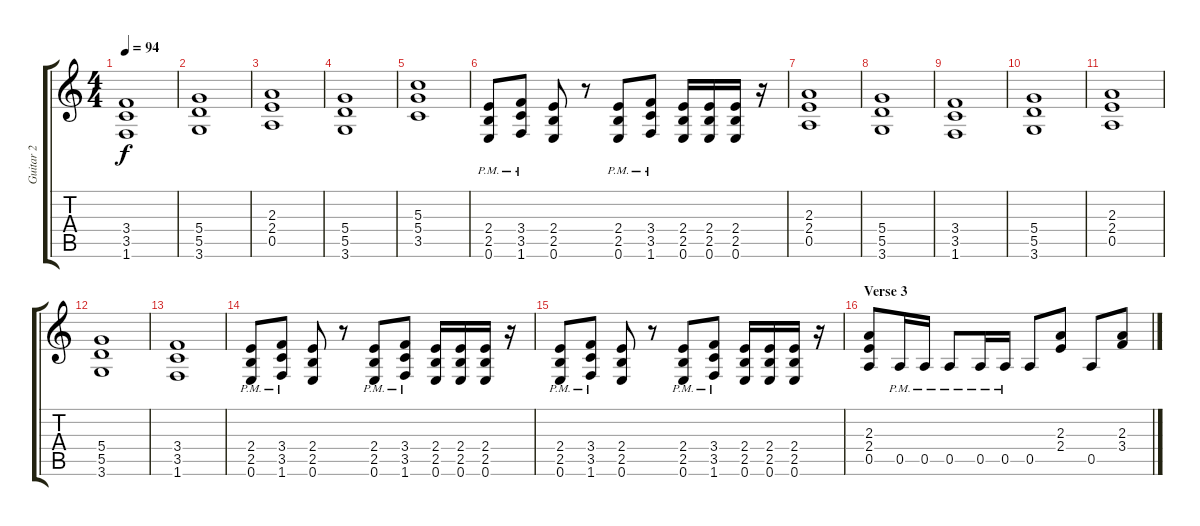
\track ("Guitar 2" "Guitar 2") {instrument distortionguitar}
\staff {score tabs}
\tuning (E4 B3 G3 D3 A2 E2) {hide}
\ts (4 4)
\tempo 94
\clef g2
\ks c
(3.4 3.5 1.6).1{dy f} |
(5.4 5.5 3.6).1 |
(2.3 2.4 0.5).1 |
(5.4 5.5 3.6).1 |
(5.3 5.4 3.5).1 |
(2.4{pm} 2.5{pm} 0.6{pm}).8 (3.4{pm} 3.5{pm} 1.6{pm}).8 (2.4 2.5 0.6).8 r.8 (2.4{pm} 2.5{pm} 0.6{pm}).8 (3.4{pm} 3.5{pm} 1.6{pm}).8 (2.4 2.5 0.6).16 (2.4 2.5 0.6).16 (2.4 2.5 0.6).16 r.16 |
(2.3 2.4 0.5).1 |
(5.4 5.5 3.6).1 |
(3.4 3.5 1.6).1 |
(5.4 5.5 3.6).1 |
(2.3 2.4 0.5).1 |
(5.4 5.5 3.6).1 |
(3.4 3.5 1.6).1 |
(2.4{pm} 2.5{pm} 0.6{pm}).8 (3.4{pm} 3.5{pm} 1.6{pm}).8 (2.4 2.5 0.6).8 r.8 (2.4{pm} 2.5{pm} 0.6{pm}).8 (3.4{pm} 3.5{pm} 1.6{pm}).8 (2.4 2.5 0.6).16 (2.4 2.5 0.6).16 (2.4 2.5 0.6).16 r.16 |
(2.4{pm} 2.5{pm} 0.6{pm}).8 (3.4{pm} 3.5{pm} 1.6{pm}).8 (2.4 2.5 0.6).8 r.8 (2.4{pm} 2.5{pm} 0.6{pm}).8 (3.4{pm} 3.5{pm} 1.6{pm}).8 (2.4 2.5 0.6).16 (2.4 2.5 0.6).16 (2.4 2.5 0.6).16 r.16 |
\section ("" "Verse 3")
(2.3 2.4 0.5).8{volume 14} 0.5{pm}.16 0.5{pm}.16 0.5{pm}.8 0.5{pm}.16 0.5{pm}.16 0.5.8 (2.3 2.4).8 0.5.8 (2.3 3.4).8
